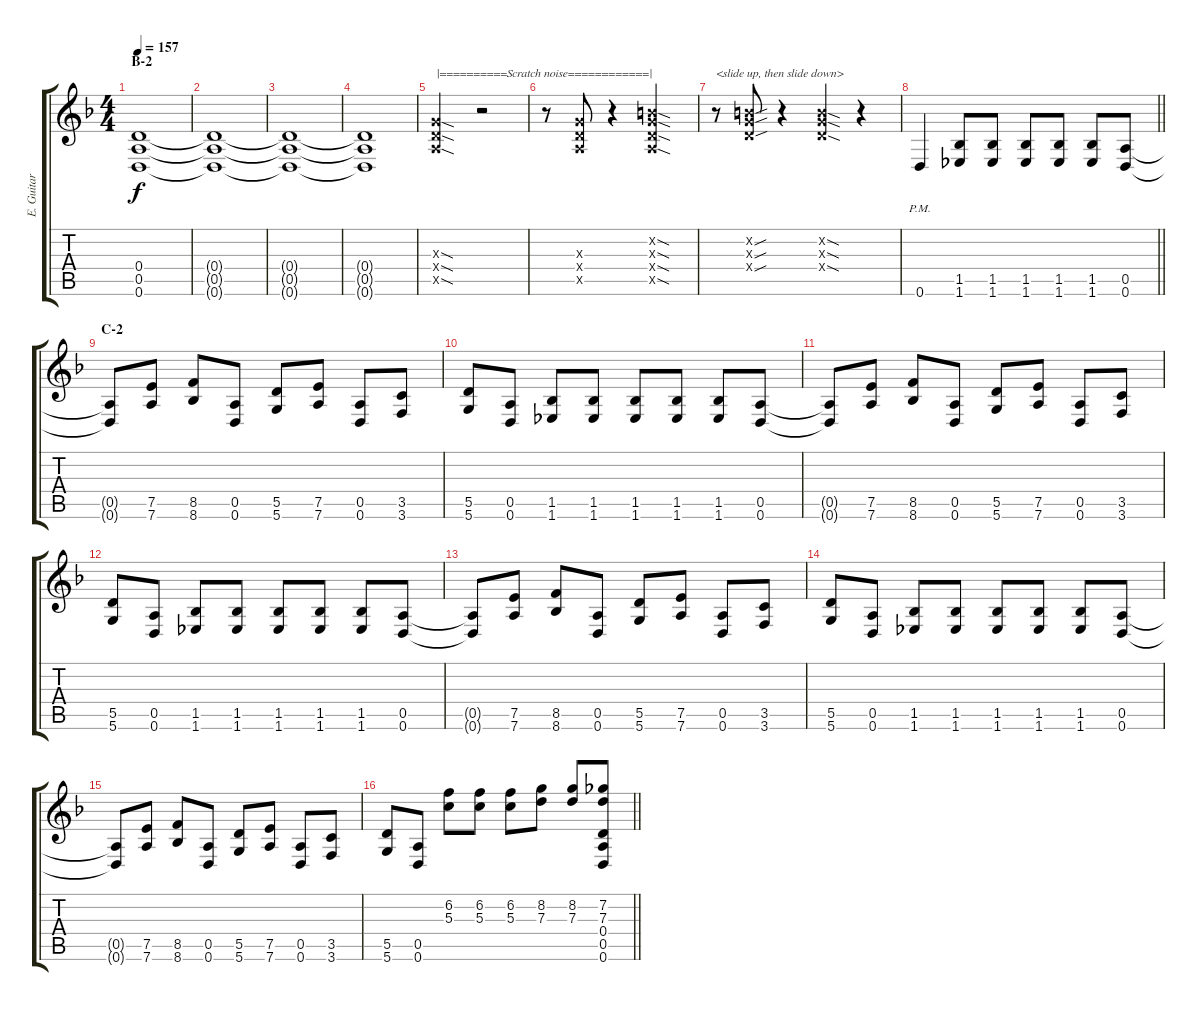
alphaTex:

\track ("E. Guitar I" "E. Guitar ") {instrument overdrivenguitar}
\staff {score tabs}
\tuning (E4 B3 G3 D3 A2 D2) {hide}
\ts (4 4)
\section ("" "B-2")
\tempo 157
\clef g2
\ks f
(0.4{t} 0.5{t} 0.6{t}).1{dy f} |
(0.4{t} 0.5{t} 0.6{t}).1 |
(0.4{t} 0.5{t} 0.6{t}).1 |
(0.4{t} 0.5{t} 0.6{t}).1 |
(0.3{sod x} 0.4{sod x} 0.5{sod x}).2{txt "|==========Scratch noise============|"} r.2 |
r.8 (0.3{x} 0.4{x} 0.5{x}).8 r.4 (0.2{sod x} 0.3{sod x} 0.4{sod x} 0.5{sod x}).2 |
r.8{txt "<slide up, then slide down>"} (0.2{sou x} 0.3{sou x} 0.4{sou x}).8 r.4 (0.2{sod x} 0.3{sod x} 0.4{sod x}).4 r.4 |
\barLineRight lightlight
0.6{pm}.4 (1.5 1.6).8 (1.5 1.6).8 (1.5 1.6).8 (1.5 1.6).8 (1.5 1.6).8 (0.5 0.6).8 |
\section ("" "C-2")
(0.5{t} 0.6{t}).8 (7.5 7.6).8 (8.5 8.6).8 (0.5 0.6).8 (5.5 5.6).8 (7.5 7.6).8 (0.5 0.6).8 (3.5 3.6).8 |
(5.5 5.6).8 (0.5 0.6).8 (1.5 1.6).8 (1.5 1.6).8 (1.5 1.6).8 (1.5 1.6).8 (1.5 1.6).8 (0.5 0.6).8 |
(0.5{t} 0.6{t}).8 (7.5 7.6).8 (8.5 8.6).8 (0.5 0.6).8 (5.5 5.6).8 (7.5 7.6).8 (0.5 0.6).8 (3.5 3.6).8 |
(5.5 5.6).8 (0.5 0.6).8 (1.5 1.6).8 (1.5 1.6).8 (1.5 1.6).8 (1.5 1.6).8 (1.5 1.6).8 (0.5 0.6).8 |
(0.5{t} 0.6{t}).8 (7.5 7.6).8 (8.5 8.6).8 (0.5 0.6).8 (5.5 5.6).8 (7.5 7.6).8 (0.5 0.6).8 (3.5 3.6).8 |
(5.5 5.6).8 (0.5 0.6).8 (1.5 1.6).8 (1.5 1.6).8 (1.5 1.6).8 (1.5 1.6).8 (1.5 1.6).8 (0.5 0.6).8 |
(0.5{t} 0.6{t}).8 (7.5 7.6).8 (8.5 8.6).8 (0.5 0.6).8 (5.5 5.6).8 (7.5 7.6).8 (0.5 0.6).8 (3.5 3.6).8 |
\barLineRight lightlight
(5.5 5.6).8 (0.5 0.6).8 (6.2 5.3).8 (6.2 5.3).8 (6.2 5.3).8 (8.2 7.3).8 (8.2 7.3).8 (7.2 7.3 0.4 0.5 0.6).8
